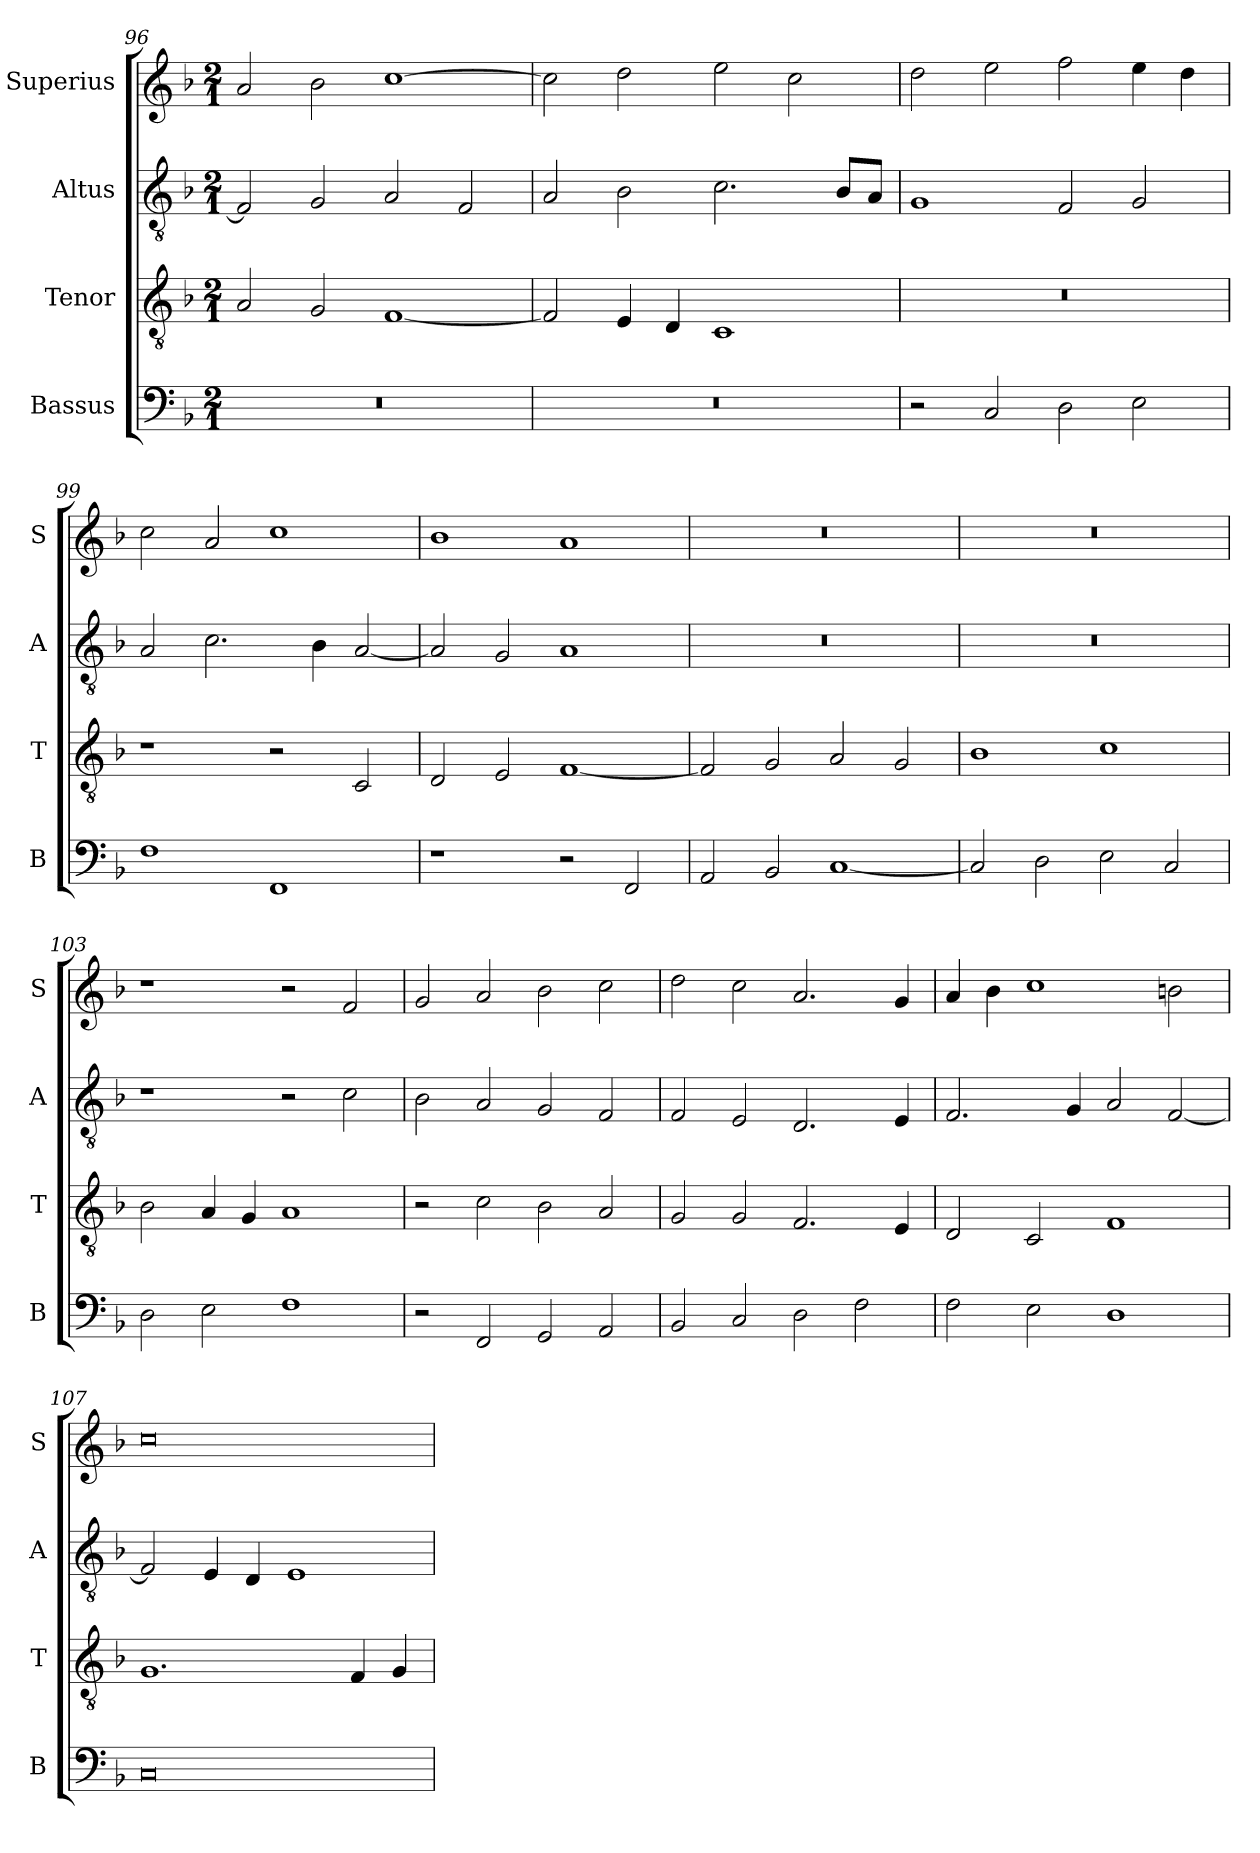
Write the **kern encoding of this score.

**kern	**kern	**kern	**kern
*part4	*part3	*part2	*part1
*staff4	*staff3	*staff2	*staff1
*I"Bassus	*I"Tenor	*I"Altus	*I"Superius
*I'B	*I'T	*I'A	*I'S
*clefF4	*clefGv2	*clefGv2	*clefG2
*k[b-]	*k[b-]	*k[b-]	*k[b-]
*F:	*F:	*F:	*F:
*M2/1	*M2/1	*M2/1	*M2/1
=96	=96	=96	=96
0r	2A	2F]	2a
.	2G	2G	2b-
.	[1F	2A	[1cc
.	.	2F	.
=97	=97	=97	=97
0r	2F]	2A	2cc]
.	4E	2B-	2dd
.	4D	.	.
.	1C	2.c	2ee
.	.	.	2cc
.	.	8B-L	.
.	.	8AJ	.
=98	=98	=98	=98
2r	0r	1G	2dd
2C	.	.	2ee
2D	.	2F	2ff
2E	.	2G	4ee
.	.	.	4dd
=99	=99	=99	=99
1F	1r	2A	2cc
.	.	2.c	2a
1FF	2r	.	1cc
.	.	4B-	.
.	2C	[2A	.
=100	=100	=100	=100
1r	2D	2A]	1b-
.	2E	2G	.
2r	[1F	1A	1a
2FF	.	.	.
=101	=101	=101	=101
2AA	2F]	0r	0r
2BB-	2G	.	.
[1C	2A	.	.
.	2G	.	.
=102	=102	=102	=102
2C]	1B-	0r	0r
2D	.	.	.
2E	1c	.	.
2C	.	.	.
=103	=103	=103	=103
2D	2B-	1r	1r
2E	4A	.	.
.	4G	.	.
1F	1A	2r	2r
.	.	2c	2f
=104	=104	=104	=104
2r	2r	2B-	2g
2FF	2c	2A	2a
2GG	2B-	2G	2b-
2AA	2A	2F	2cc
=105	=105	=105	=105
2BB-	2G	2F	2dd
2C	2G	2E	2cc
2D	2.F	2.D	2.a
2F	.	.	.
.	4E	4E	4g
=106	=106	=106	=106
2F	2D	2.F	4a
.	.	.	4b-
2E	2C	.	1cc
.	.	4G	.
1D	1F	2A	.
.	.	[2F	2bn
=107	=107	=107	=107
0C	1.G	2F]	0cc
.	.	4E	.
.	.	4D	.
.	.	1E	.
.	4F	.	.
.	4G	.	.
=	=	=	=
*-	*-	*-	*-
